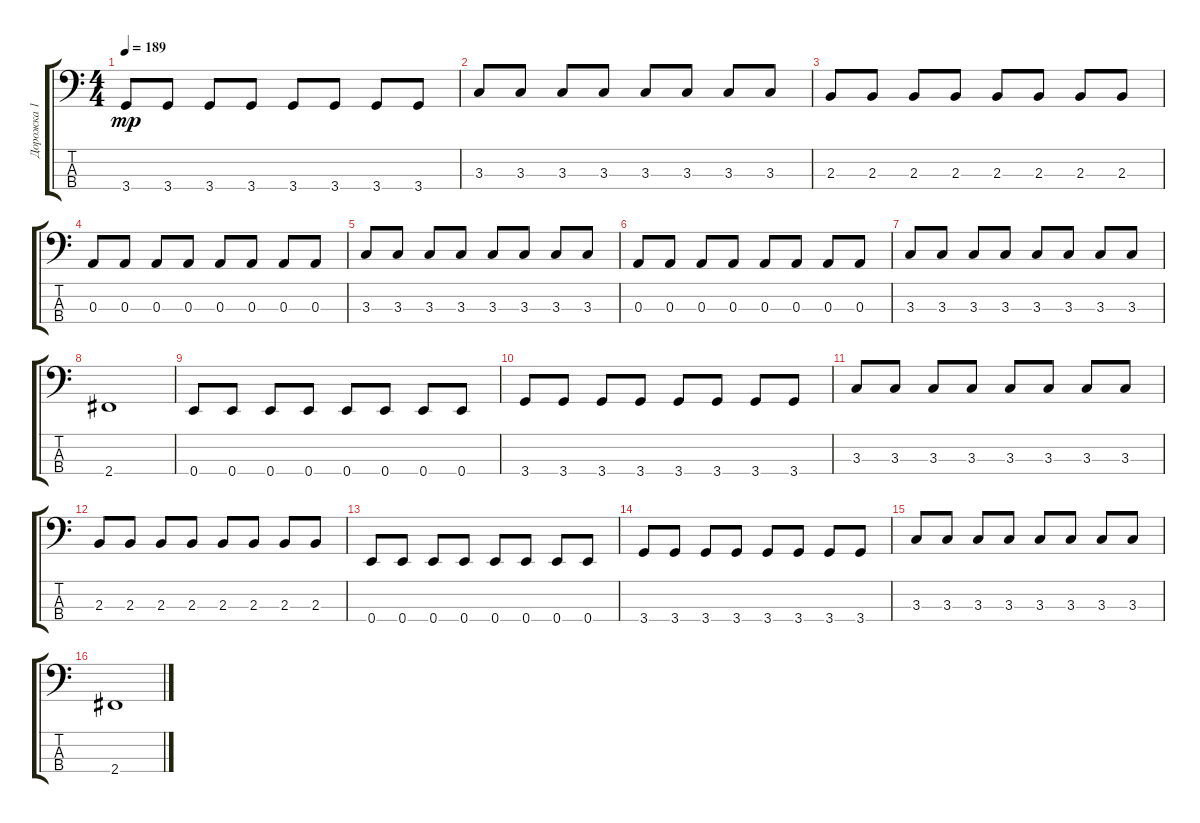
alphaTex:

\track ("Дорожка 1" "Дорожка 1") {instrument electricbassfinger}
\staff {score tabs}
\tuning (G2 D2 A1 E1) {hide}
\ts (4 4)
\tempo 189
\clef f4
\ks c
3.4.8{dy mp} 3.4.8 3.4.8 3.4.8 3.4.8 3.4.8 3.4.8 3.4.8 |
3.3.8 3.3.8 3.3.8 3.3.8 3.3.8 3.3.8 3.3.8 3.3.8 |
2.3.8 2.3.8 2.3.8 2.3.8 2.3.8 2.3.8 2.3.8 2.3.8 |
0.3.8 0.3.8 0.3.8 0.3.8 0.3.8 0.3.8 0.3.8 0.3.8 |
3.3.8 3.3.8 3.3.8 3.3.8 3.3.8 3.3.8 3.3.8 3.3.8 |
0.3.8 0.3.8 0.3.8 0.3.8 0.3.8 0.3.8 0.3.8 0.3.8 |
3.3.8 3.3.8 3.3.8 3.3.8 3.3.8 3.3.8 3.3.8 3.3.8 |
2.4.1 |
0.4.8 0.4.8 0.4.8 0.4.8 0.4.8 0.4.8 0.4.8 0.4.8 |
3.4.8 3.4.8 3.4.8 3.4.8 3.4.8 3.4.8 3.4.8 3.4.8 |
3.3.8 3.3.8 3.3.8 3.3.8 3.3.8 3.3.8 3.3.8 3.3.8 |
2.3.8 2.3.8 2.3.8 2.3.8 2.3.8 2.3.8 2.3.8 2.3.8 |
0.4.8 0.4.8 0.4.8 0.4.8 0.4.8 0.4.8 0.4.8 0.4.8 |
3.4.8 3.4.8 3.4.8 3.4.8 3.4.8 3.4.8 3.4.8 3.4.8 |
3.3.8 3.3.8 3.3.8 3.3.8 3.3.8 3.3.8 3.3.8 3.3.8 |
2.4.1
